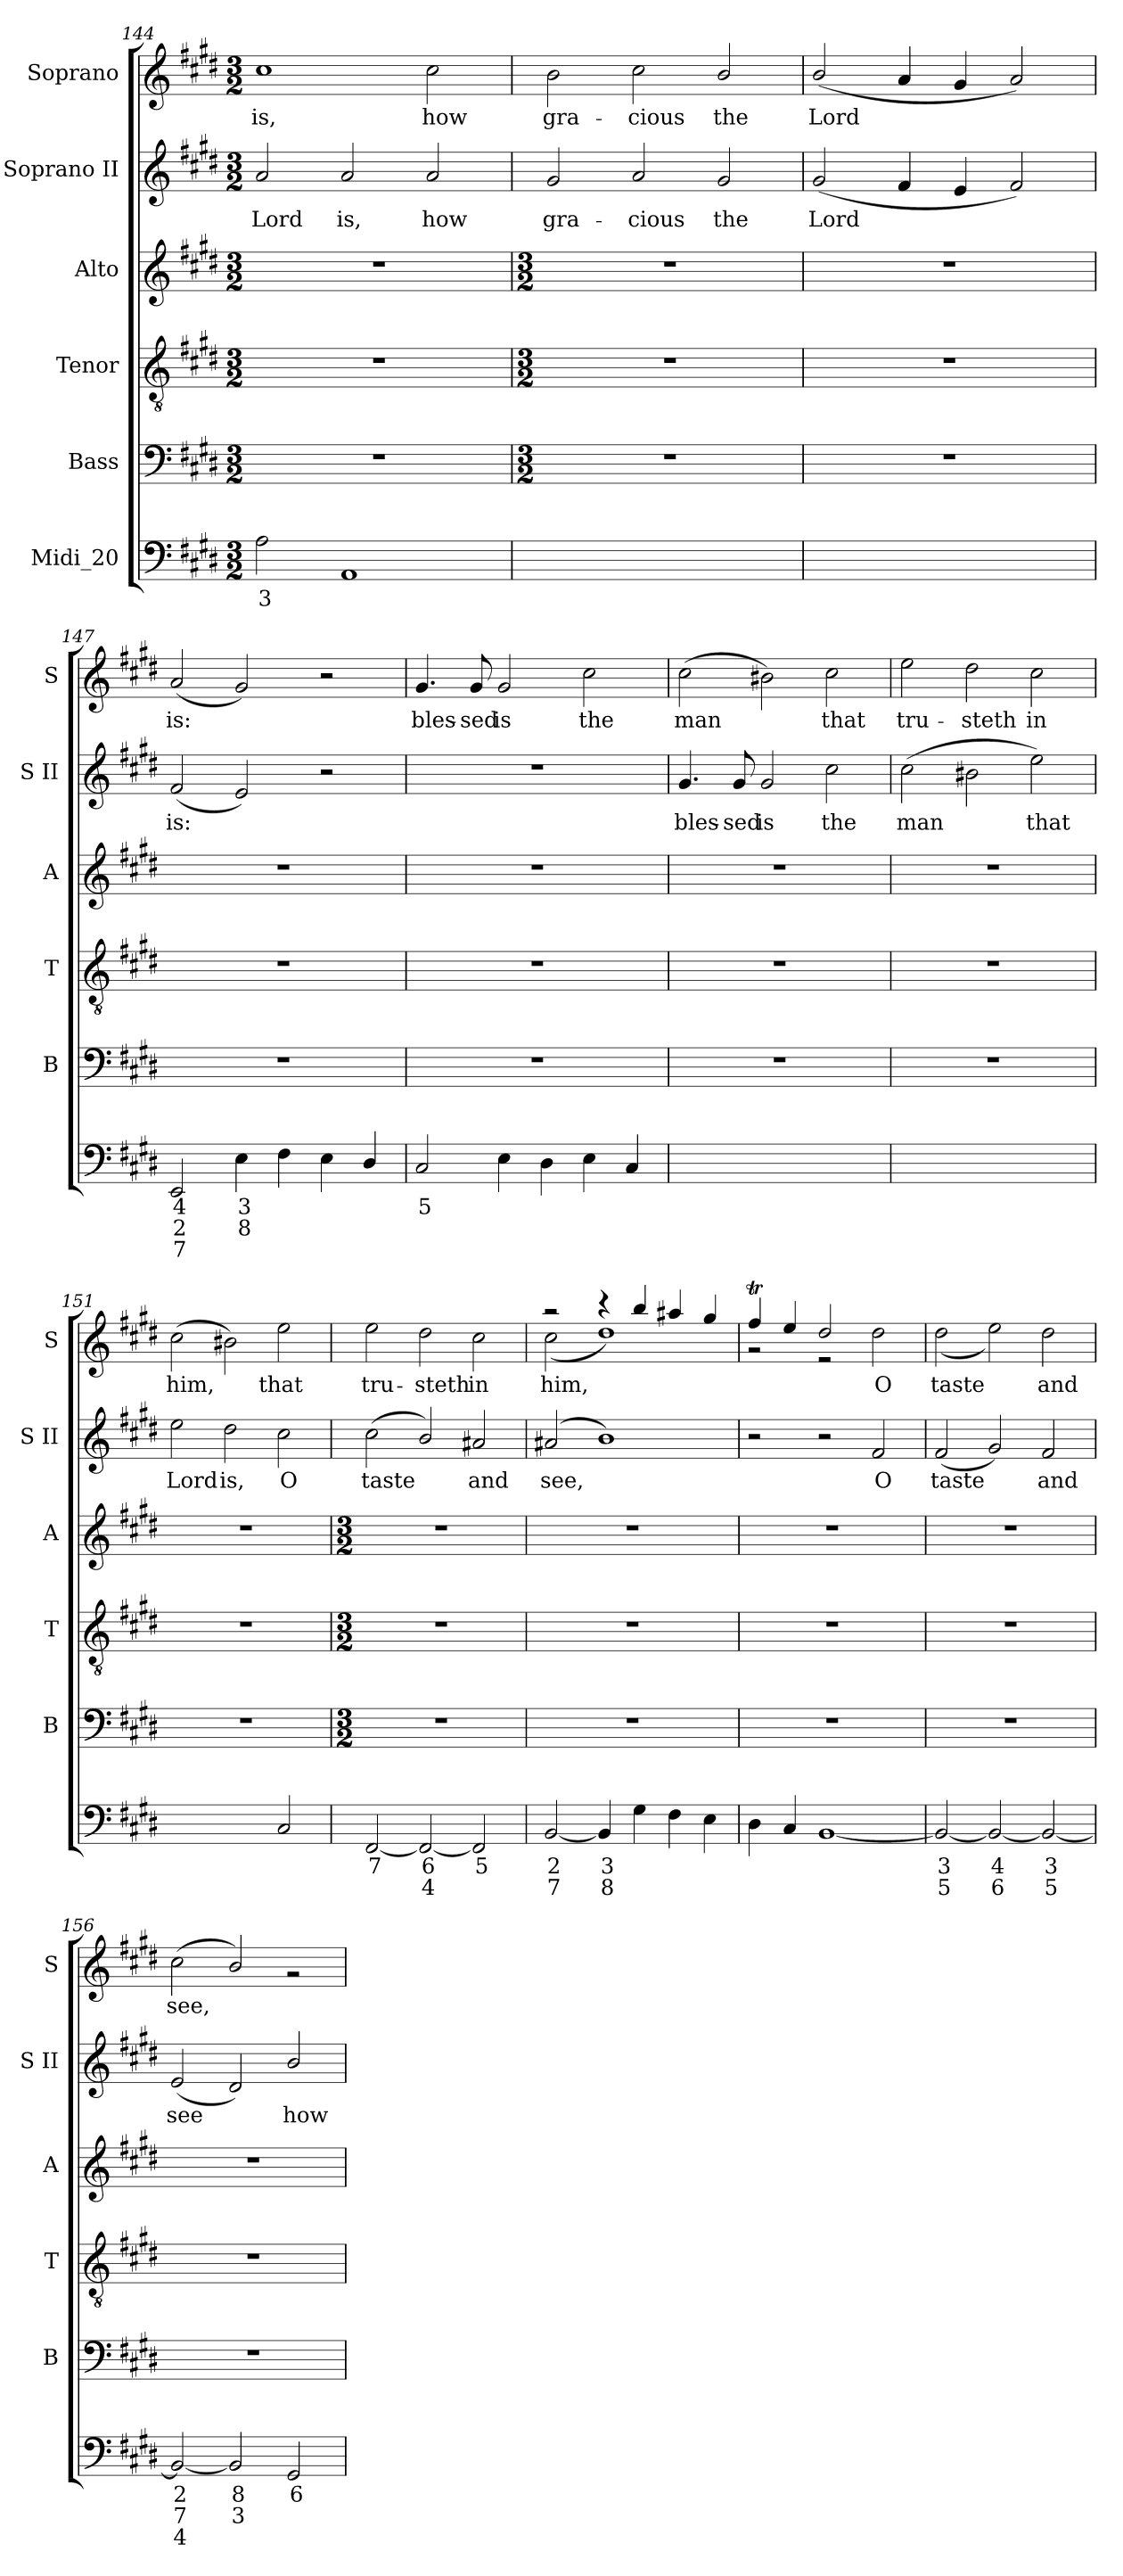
**kern	**text	**text	**text	**kern	**kern	**kern	**kern	**text	**kern	**text
*part6	*part6	*part6	*part6	*part5	*part4	*part3	*part2	*part2	*part1	*part1
*staff6	*staff6	*staff6	*staff6	*staff5	*staff4	*staff3	*staff2	*staff2	*staff1	*staff1
*I"Midi_20	*	*	*	*I"Bass	*I"Tenor	*I"Alto	*I"Soprano II	*	*I"Soprano	*
*	*	*	*	*I'B	*I'T	*I'A	*I'S II	*	*I'S	*
*clefF4	*	*	*	*clefF4	*clefGv2	*clefG2	*clefG2	*	*clefG2	*
*k[f#c#g#d#]	*	*	*	*k[f#c#g#d#]	*k[f#c#g#d#]	*k[f#c#g#d#]	*k[f#c#g#d#]	*	*k[f#c#g#d#]	*
*E:	*	*	*	*E:	*E:	*E:	*E:	*	*E:	*
*M3/2	*	*	*	*M3/2	*M3/2	*M3/2	*M3/2	*	*M3/2	*
=144	=144	=144	=144	=144	=144	=144	=144	=144	=144	=144
!	!LO:LY:b	!	!	!	!	!	!	!LO:LY:b	!	!LO:LY:b
2A	3	.	.	1.r	1.r	1.r	2a	Lord	1cc#	is,
!	!	!	!	!	!	!	!	!LO:LY:b	!	!
1AA	.	.	.	.	.	.	2a	is,	.	.
!	!	!	!	!	!	!	!	!LO:LY:b	!	!LO:LY:b
.	.	.	.	.	.	.	2a	how	2cc#	how
!!LO:LB:g=z
=145	=145	=145	=145	=145	=145	=145	=145	=145	=145	=145
*	*	*	*	*M3/2	*M3/2	*M3/2	*	*	*	*
!	!LO:LY:b	!LO:LY:b	!	!	!	!	!	!LO:LY:b	!	!LO:LY:b
[2Eyy	5	3	.	1.r	1.r	1.r	2g#	gra-	2b	gra-
!	!LO:LY:b	!LO:LY:b	!	!	!	!	!	!LO:LY:b	!	!LO:LY:b
2Eyy_	6	4	.	.	.	.	2a	-cious	2cc#	-cious
!	!LO:LY:b	!LO:LY:b	!	!	!	!	!	!LO:LY:b	!	!LO:LY:b
2Eyy]	5	3	.	.	.	.	2g#	the	2b/	the
=146	=146	=146	=146	=146	=146	=146	=146	=146	=146	=146
!	!LO:LY:b	!LO:LY:b	!	!	!	!	!	!LO:LY:b	!	!LO:LY:b
[1BByy	6	4	.	1.r	1.r	1.r	(<2g#	Lord	(<2b/	Lord
.	.	.	.	.	.	.	4f#	.	4a	.
.	.	.	.	.	.	.	4e	.	4g#	.
!	!LO:LY:b	!	!	!	!	!	!	!	!	!
2BByy]	7	.	.	.	.	.	2f#)	.	2a)	.
=147	=147	=147	=147	=147	=147	=147	=147	=147	=147	=147
!	!LO:LY:b	!LO:LY:b	!LO:LY:b	!	!	!	!	!LO:LY:b	!	!LO:LY:b
2EE	4	2	7	1.r	1.r	1.r	(<2f#	is:	(<2a	is:
!	!LO:LY:b	!LO:LY:b	!	!	!	!	!	!	!	!
4E	3	8	.	.	.	.	2e)	.	2g#)	.
4F#	.	.	.	.	.	.	.	.	.	.
4E	.	.	.	.	.	.	2r	.	2r	.
4D#/	.	.	.	.	.	.	.	.	.	.
=148	=148	=148	=148	=148	=148	=148	=148	=148	=148	=148
!	!LO:LY:b	!	!	!	!	!	!LO:N:vis=1	!	!	!LO:LY:b
2C#	5	.	.	1.r	1.r	1.r	1.r	.	4.g#	bles-
!	!	!	!	!	!	!	!	!	!	!LO:LY:b
.	.	.	.	.	.	.	.	.	8g#	-sed
!	!	!	!	!	!	!	!	!	!	!LO:LY:b
4E	.	.	.	.	.	.	.	.	2g#	is
4D#	.	.	.	.	.	.	.	.	.	.
!	!	!	!	!	!	!	!	!	!	!LO:LY:b
4E	.	.	.	.	.	.	.	.	2cc#	the
4C#	.	.	.	.	.	.	.	.	.	.
=149	=149	=149	=149	=149	=149	=149	=149	=149	=149	=149
!	!LO:LY:b	!	!	!	!	!	!	!LO:LY:b	!	!LO:LY:b
(<[2GG#yy	4	.	.	1.r	1.r	1.r	4.g#	bles-	(>2cc#	man
!	!	!	!	!	!	!	!	!LO:LY:b	!	!
.	.	.	.	.	.	.	8g#	-sed	.	.
!	!	!	!	!	!	!	!	!LO:LY:b	!	!
2GG#yy_	.	.	.	.	.	.	2g#	is	2b#X)	.
!	!LO:LY:b	!LO:LY:b	!	!	!	!	!	!LO:LY:b	!	!LO:LY:b
2GG#yy_	6	4	.	.	.	.	2cc#	the	2cc#	that
=150	=150	=150	=150	=150	=150	=150	=150	=150	=150	=150
!	!LO:LY:b	!LO:LY:b	!	!	!	!	!	!LO:LY:b	!	!LO:LY:b
(<2GG#yy_)	6	4	.	1.r	1.r	1.r	(>2cc#	man	2ee	tru-
!	!LO:LY:b	!	!	!	!	!	!	!	!	!LO:LY:b
2GG#yy_	5	.	.	.	.	.	2b#X	.	2dd#	-steth
!	!LO:LY:b	!LO:LY:b	!	!	!	!	!	!LO:LY:b	!	!LO:LY:b
2GG#yy_	6	4	.	.	.	.	2ee)	that	2cc#	in
=151	=151	=151	=151	=151	=151	=151	=151	=151	=151	=151
!	!LO:LY:b	!LO:LY:b	!	!	!	!	!	!LO:LY:b	!	!LO:LY:b
2GG#yy_)	6	4	.	1.r	1.r	1.r	2ee	Lord	(>2cc#	him,
!	!LO:LY:b	!	!	!	!	!	!	!LO:LY:b	!	!
2GG#yy]	5	.	.	.	.	.	2dd#	is,	2b#X)	.
!	!	!	!	!	!	!	!	!LO:LY:b	!	!LO:LY:b
2C#	.	.	.	.	.	.	2cc#	O	2ee	that
!!LO:LB:g=z
=152	=152	=152	=152	=152	=152	=152	=152	=152	=152	=152
*	*	*	*	*M3/2	*M3/2	*M3/2	*	*	*	*
!	!LO:LY:b	!	!	!	!	!	!	!LO:LY:b	!LO:N:vis=1	!LO:LY:b
*	*	*	*	*	*	*	*	*	*^	*
[2FF#	7	.	.	1.r	1.r	1.r	(<2cc#	taste	1.ryy	2ee\	tru-
!	!LO:LY:b	!LO:LY:b	!	!	!	!	!	!	!	!	!LO:LY:b
2FF#_	6	4	.	.	.	.	2b/)	.	.	2dd#\	-steth
!	!LO:LY:b	!	!	!	!	!	!	!LO:LY:b	!	!	!LO:LY:b
2FF#]	5	.	.	.	.	.	2a#X	and	.	2cc#\	in
=153	=153	=153	=153	=153	=153	=153	=153	=153	=153	=153	=153
!	!LO:LY:b	!LO:LY:b	!	!	!	!	!	!LO:LY:b	!	!	!LO:LY:b
[2BB	2	7	.	1.r	1.r	1.r	(<2a#X	see,	2r	(2cc#\	him,
!	!LO:LY:b	!LO:LY:b	!	!	!	!	!	!	!	!	!
4BB]	3	8	.	.	.	.	1b)	.	4r	1dd#\)	.
4G#	.	.	.	.	.	.	.	.	4bb/	.	.
4F#	.	.	.	.	.	.	.	.	4aa#X/	.	.
4E	.	.	.	.	.	.	.	.	4gg#/	.	.
=154	=154	=154	=154	=154	=154	=154	=154	=154	=154	=154	=154
4D#	.	.	.	1.r	1.r	1.r	2r	.	4ff#T/	2r	.
4C#	.	.	.	.	.	.	.	.	4ee/	.	.
[1BB	.	.	.	.	.	.	2r	.	2dd#/	2r	.
!	!	!	!	!	!	!	!	!LO:LY:b	!	!	!LO:LY:b
.	.	.	.	.	.	.	2f#	O	2ryy	2dd#\	O
=155	=155	=155	=155	=155	=155	=155	=155	=155	=155	=155	=155
!	!LO:LY:b	!LO:LY:b	!	!	!	!	!	!LO:LY:b	!LO:N:vis=1	!	!LO:LY:b
2BB_	3	5	.	1.r	1.r	1.r	(<2f#	taste	1.ryy	(<2dd#\	taste
!	!LO:LY:b	!LO:LY:b	!	!	!	!	!	!	!	!	!
2BB_	4	6	.	.	.	.	2g#)	.	.	2ee\)	.
!	!LO:LY:b	!LO:LY:b	!	!	!	!	!	!LO:LY:b	!	!	!LO:LY:b
2BB_	3	5	.	.	.	.	2f#	and	.	2dd#\	and
=156	=156	=156	=156	=156	=156	=156	=156	=156	=156	=156	=156
!	!LO:LY:b	!LO:LY:b	!LO:LY:b	!	!	!	!	!LO:LY:b	!LO:N:vis=1	!	!LO:LY:b
2BB_	2	7	4	1.r	1.r	1.r	(<2e	see	1.ryy	(2cc#\	see,
!	!LO:LY:b	!LO:LY:b	!	!	!	!	!	!	!	!	!
2BB]	8	3	.	.	.	.	2d#)	.	.	2b/)	.
!	!LO:LY:b	!	!	!	!	!	!	!LO:LY:b	!	!	!
2GG#	6	.	.	.	.	.	2b/	how	.	2r	.
*	*	*	*	*	*	*	*	*	*v	*v	*
=	=	=	=	=	=	=	=	=	=	=
*-	*-	*-	*-	*-	*-	*-	*-	*-	*-	*-
